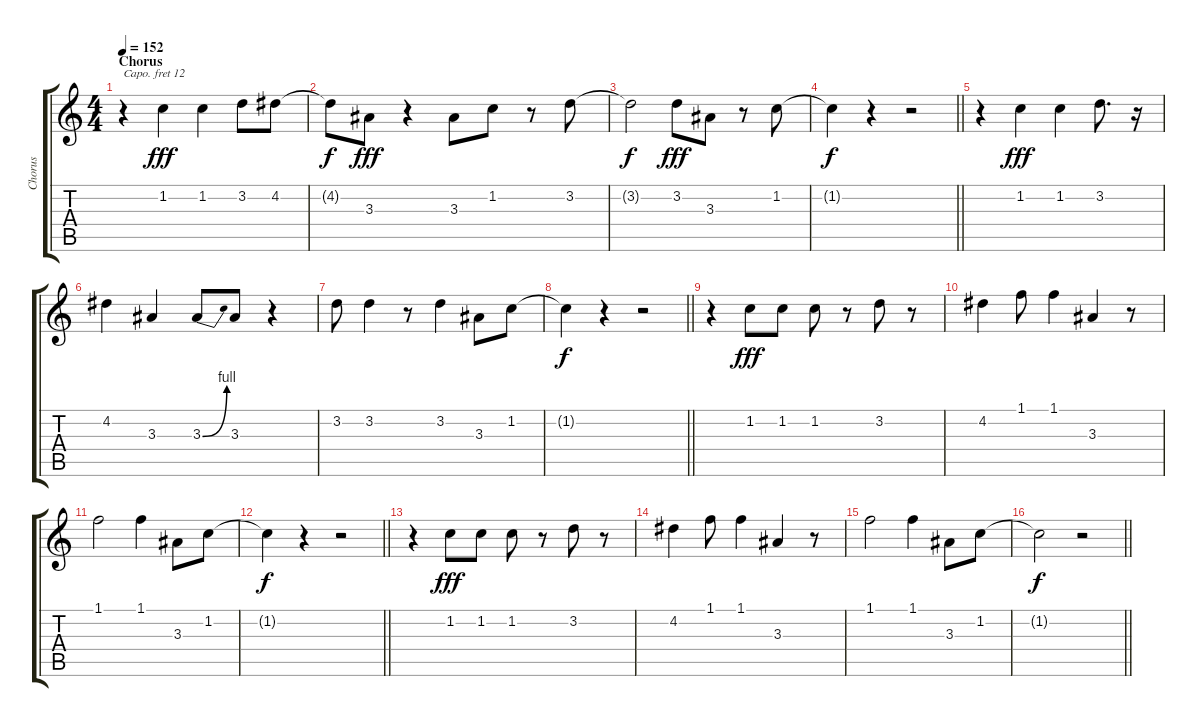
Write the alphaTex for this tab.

\track ("Chorus" "Chorus") {instrument voiceoohs}
\staff {score tabs}
\capo 12
\tuning (E4 B3 G3 D3 A2 E2) {hide}
\ts (4 4)
\section ("" "Chorus")
\tempo 152
\clef g2
\ks c
r.4{dy f} 1.2.4{dy fff} 1.2.4 3.2.8 4.2.8 |
4.2{t}.8{dy f} 3.3.8{dy fff} r.4 3.3.8 1.2.8 r.8 3.2.8 |
3.2{t}.2{dy f} 3.2.8{dy fff} 3.3.8 r.8 1.2.8 |
\barLineRight lightlight
1.2{t}.4{dy f} r.4 r.2 |
r.4 1.2.4{dy fff} 1.2.4 3.2.8{d} r.16 |
4.2.4 3.3.4 3.3{be (bend 0 0 60 4)}.8 3.3.8 r.4 |
3.2.8 3.2.4 r.8 3.2.4 3.3.8 1.2.8 |
\barLineRight lightlight
1.2{t}.4{dy f} r.4 r.2 |
r.4 1.2.8{dy fff} 1.2.8 1.2.8 r.8 3.2.8 r.8 |
4.2.4 1.1.8 1.1.4 3.3.4 r.8 |
1.1.2 1.1.4 3.3.8 1.2.8 |
\barLineRight lightlight
1.2{t}.4{dy f} r.4 r.2 |
r.4 1.2.8{dy fff} 1.2.8 1.2.8 r.8 3.2.8 r.8 |
4.2.4 1.1.8 1.1.4 3.3.4 r.8 |
1.1.2 1.1.4 3.3.8 1.2.8 |
\barLineRight lightlight
1.2{t}.2{dy f} r.2
